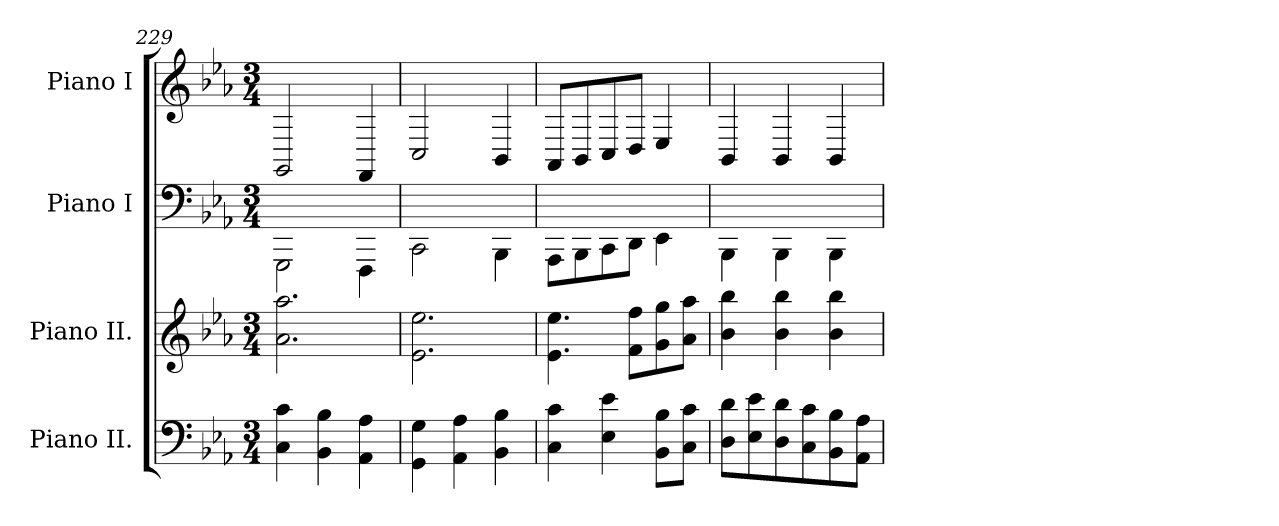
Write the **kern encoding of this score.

**kern	**kern	**kern	**kern
*part4	*part3	*part2	*part1
*staff4	*staff3	*staff2	*staff1
*I"Piano II.	*I"Piano II.	*I"Piano I	*I"Piano I
*clefF4	*clefG2	*clefF4	*clefG2
*k[b-e-a-]	*k[b-e-a-]	*k[b-e-a-]	*k[b-e-a-]
*M3/4	*M3/4	*M3/4	*M3/4
=229	=229	=229	=229
4C\ 4c\	2.a-\ 2.aa-\	2GGG\	2GG/
4BB-\ 4B-\	.	.	.
4AA-\ 4A-\	.	4FFF\	4FF/
=230	=230	=230	=230
4GG\ 4G\	2.e-\ 2.ee-\	2CC\	2C/
4AA-\ 4A-\	.	.	.
4BB-\ 4B-\	.	4BBB-\	4BB-/
=231	=231	=231	=231
4C\ 4c\	4.e-\ 4.ee-\	8AAA-\L	8AA-/L
.	.	8BBB-\	8BB-/
4E-\ 4e-\	.	8CC\	8C/
.	8f\ 8ff\L	8DD\J	8D/J
8BB-\ 8B-\L	8g\ 8gg\	4EE-\	4E-/
8C\ 8c\J	8a-\ 8aa-\J	.	.
=232	=232	=232	=232
8D\ 8d\L	4b-\ 4bb-\	4BBB-\	4BB-/
8E-\ 8e-\	.	.	.
8D\ 8d\	4b-\ 4bb-\	4BBB-\	4BB-/
8C\ 8c\	.	.	.
8BB-\ 8B-\	4b-\ 4bb-\	4BBB-\	4BB-/
8AA-\ 8A-\J	.	.	.
=	=	=	=
*-	*-	*-	*-
